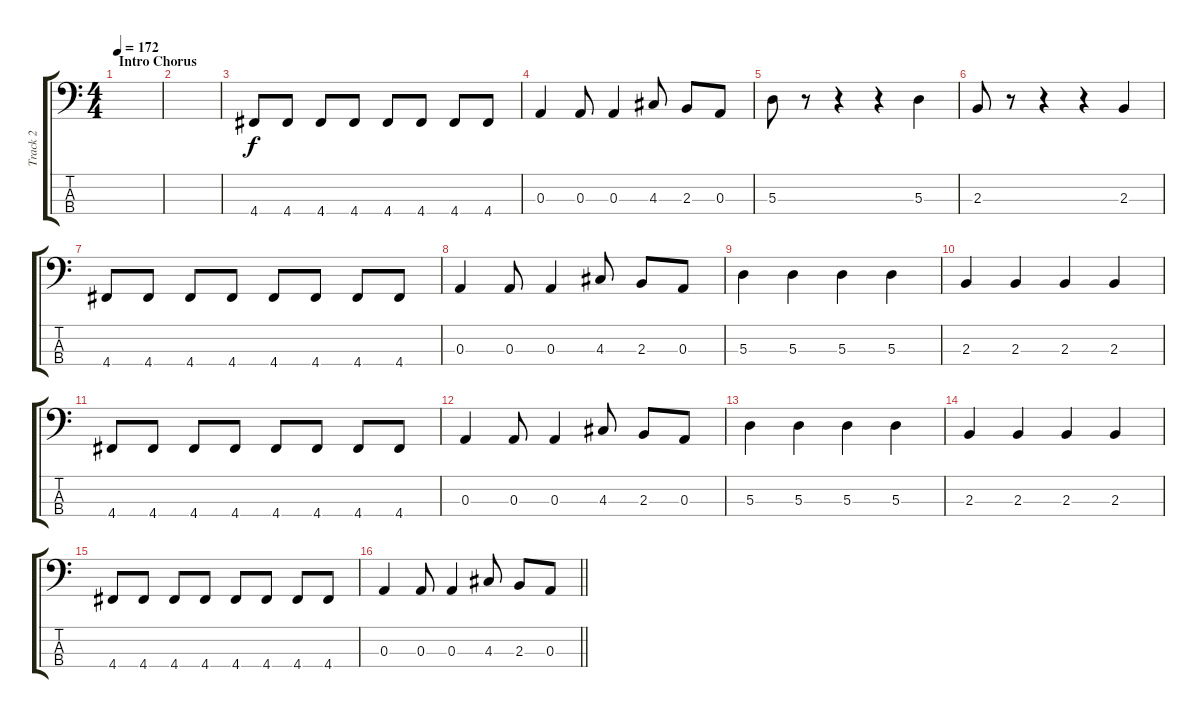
\track ("Track 2" "Track 2") {instrument electricbasspick}
\staff {score tabs}
\tuning (G2 D2 A1 D1) {hide}
\ts (4 4)
\section ("" "Intro Chorus")
\tempo 172
\clef f4
\ks c
|
|
4.4.8 4.4.8 4.4.8 4.4.8 4.4.8 4.4.8 4.4.8 4.4.8 |
0.3.4 0.3.8 0.3.4 4.3.8 2.3.8 0.3.8 |
5.3.8 r.8 r.4 r.4 5.3.4 |
2.3.8 r.8 r.4 r.4 2.3.4 |
4.4.8 4.4.8 4.4.8 4.4.8 4.4.8 4.4.8 4.4.8 4.4.8 |
0.3.4 0.3.8 0.3.4 4.3.8 2.3.8 0.3.8 |
5.3.4 5.3.4 5.3.4 5.3.4 |
2.3.4 2.3.4 2.3.4 2.3.4 |
4.4.8 4.4.8 4.4.8 4.4.8 4.4.8 4.4.8 4.4.8 4.4.8 |
0.3.4 0.3.8 0.3.4 4.3.8 2.3.8 0.3.8 |
5.3.4 5.3.4 5.3.4 5.3.4 |
2.3.4 2.3.4 2.3.4 2.3.4 |
4.4.8 4.4.8 4.4.8 4.4.8 4.4.8 4.4.8 4.4.8 4.4.8 |
\barLineRight lightlight
0.3.4 0.3.8 0.3.4 4.3.8 2.3.8 0.3.8
